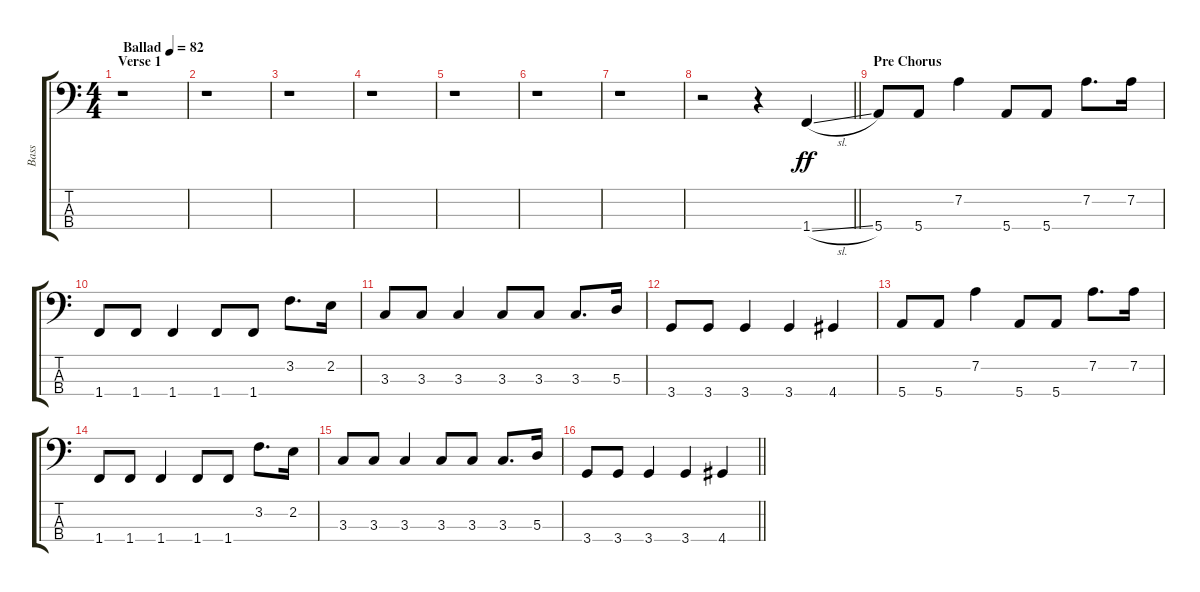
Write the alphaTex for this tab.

\track ("Bass" "Bass") {instrument electricbassfinger}
\staff {score tabs}
\tuning (G2 D2 A1 E1) {hide}
\ts (4 4)
\section ("" "Verse 1")
\tempo (82 "Ballad")
\clef f4
\ks c
r.1{dy ff instrument electricbassfinger} |
r.1 |
r.1 |
r.1 |
r.1 |
r.1 |
r.1 |
\barLineRight lightlight
r.2 r.4 1.4{sl}.4 |
\section ("" "Pre Chorus")
5.4.8 5.4.8 7.2.4 5.4.8 5.4.8 7.2.8{d} 7.2.16 |
1.4.8 1.4.8 1.4.4 1.4.8 1.4.8 3.2.8{d} 2.2.16 |
3.3.8 3.3.8 3.3.4 3.3.8 3.3.8 3.3.8{d} 5.3.16 |
3.4.8 3.4.8 3.4.4 3.4.4 4.4.4 |
5.4.8 5.4.8 7.2.4 5.4.8 5.4.8 7.2.8{d} 7.2.16 |
1.4.8 1.4.8 1.4.4 1.4.8 1.4.8 3.2.8{d} 2.2.16 |
3.3.8 3.3.8 3.3.4 3.3.8 3.3.8 3.3.8{d} 5.3.16 |
\barLineRight lightlight
3.4.8 3.4.8 3.4.4 3.4.4 4.4.4
